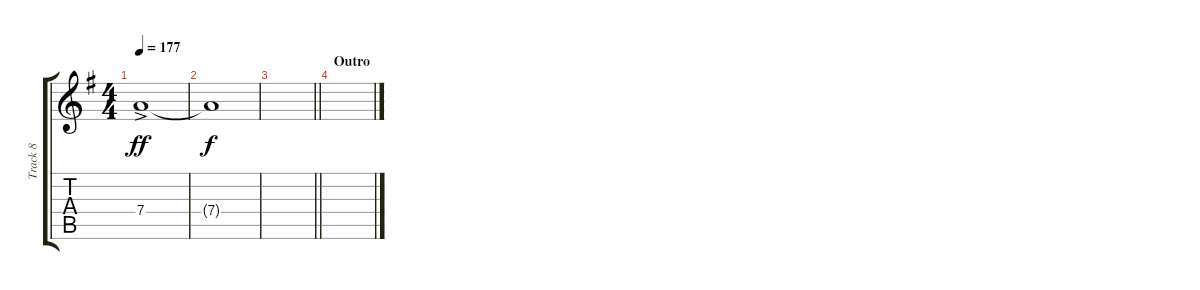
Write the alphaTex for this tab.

\track ("Track 8" "Track 8") {instrument electricguitarclean}
\staff {score tabs}
\tuning (E4 B3 G3 D3 A2 D2) {hide}
\ts (4 4)
\tempo 177
\clef g2
\ks g
7.4{ac}.1{dy ff} |
7.4{t}.1{dy f} |
\barLineRight lightlight
|
\section ("" "Outro")
